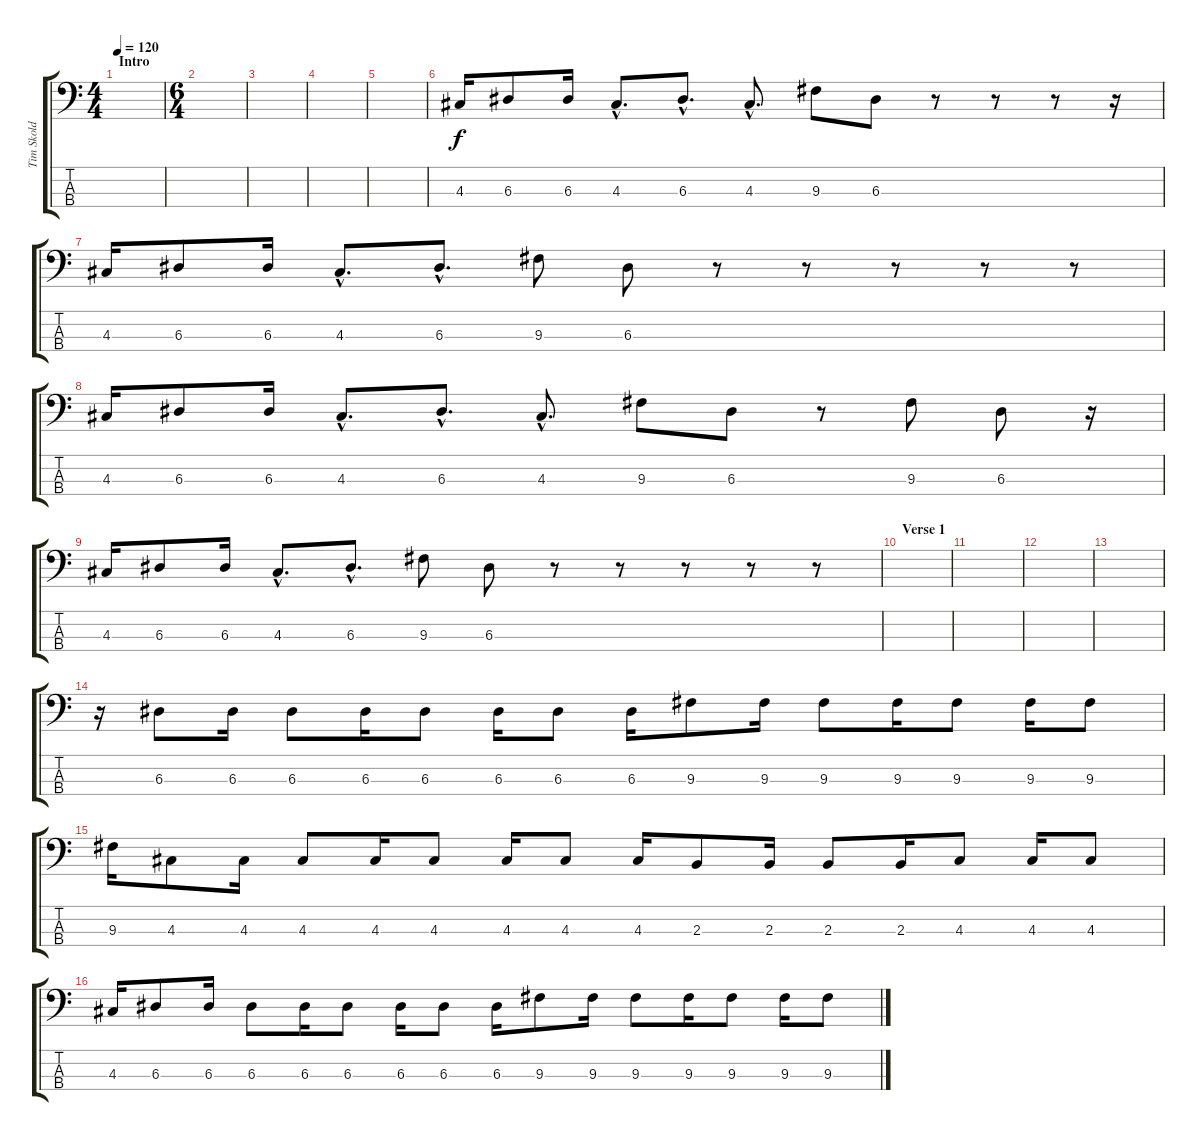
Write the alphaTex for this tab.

\track ("Tim Skold" "Tim Skold") {instrument electricbassfinger}
\staff {score tabs}
\tuning (G2 D2 A1 E1) {hide}
\ts (4 4)
\section ("" "Intro")
\tempo 120
\clef f4
\ks c
|
\ts (6 4)
|
|
|
|
4.3.16 6.3.8 6.3.16 4.3{hac}.8{d} 6.3{hac}.8{d} 4.3{hac}.8{d} 9.3.8 6.3.8 r.8 r.8 r.8 r.16 |
4.3.16 6.3.8 6.3.16 4.3{hac}.8{d} 6.3{hac}.8{d} 9.3.8 6.3.8 r.8 r.8 r.8 r.8 r.8 |
4.3.16 6.3.8 6.3.16 4.3{hac}.8{d} 6.3{hac}.8{d} 4.3{hac}.8{d} 9.3.8 6.3.8 r.8 9.3.8 6.3.8 r.16 |
4.3.16 6.3.8 6.3.16 4.3{hac}.8{d} 6.3{hac}.8{d} 9.3.8 6.3.8 r.8 r.8 r.8 r.8 r.8 |
\section ("" "Verse 1")
|
|
|
|
r.16 6.3.8 6.3.16 6.3.8 6.3.16 6.3.8 6.3.16 6.3.8 6.3.16 9.3.8 9.3.16 9.3.8 9.3.16 9.3.8 9.3.16 9.3.8 |
9.3.16 4.3.8 4.3.16 4.3.8 4.3.16 4.3.8 4.3.16 4.3.8 4.3.16 2.3.8 2.3.16 2.3.8 2.3.16 4.3.8 4.3.16 4.3.8 |
4.3.16 6.3.8 6.3.16 6.3.8 6.3.16 6.3.8 6.3.16 6.3.8 6.3.16 9.3.8 9.3.16 9.3.8 9.3.16 9.3.8 9.3.16 9.3.8
